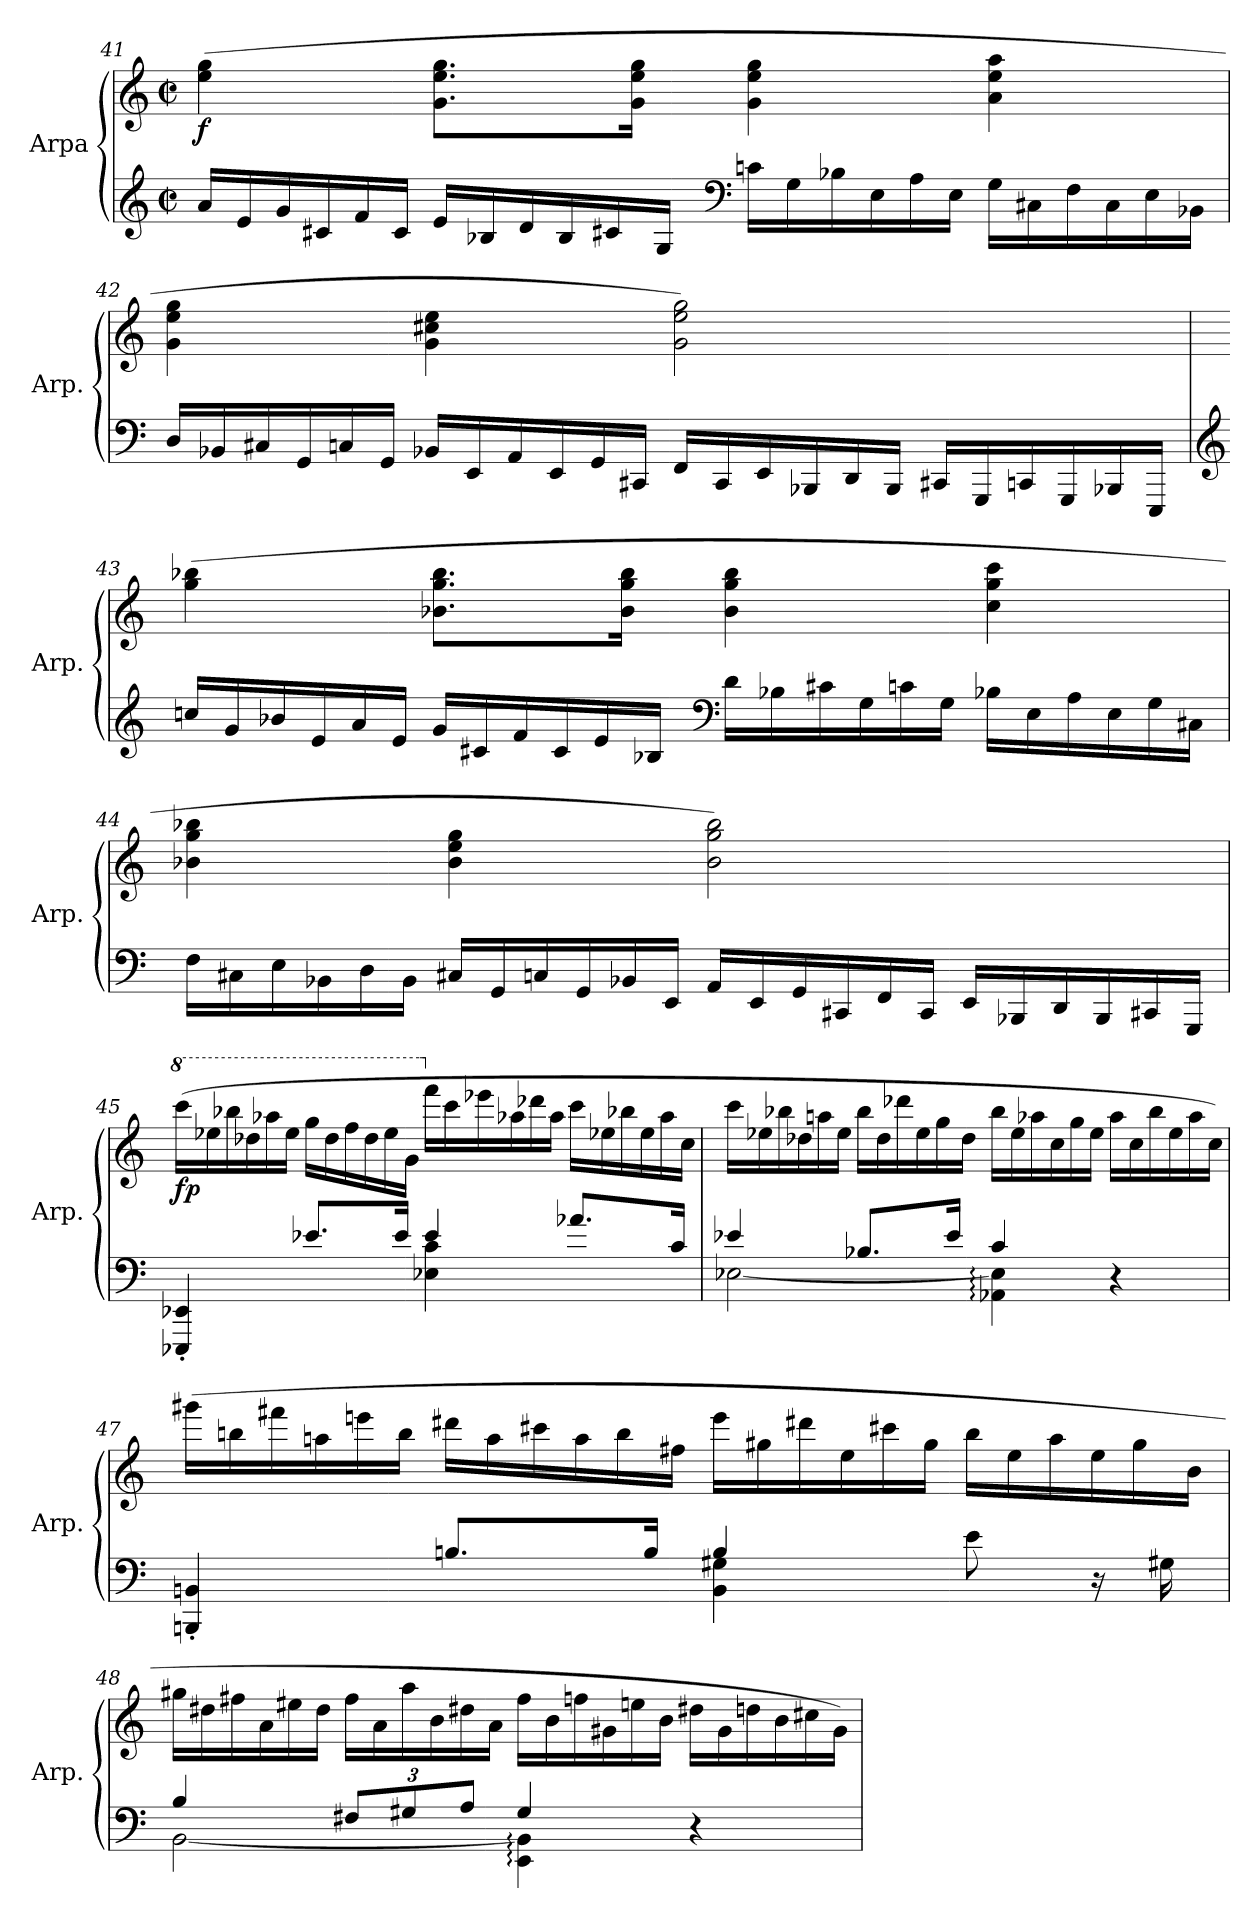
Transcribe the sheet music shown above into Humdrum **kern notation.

**kern	**kern	**dynam
*part1	*part1	*part1
*staff2	*staff1	*staff1/2
*I"Arpa	*	*
*I'Arp.	*	*
!!LO:LB:g=z
*clefG2	*clefG2	*
*k[]	*k[]	*
*M4/4	*M4/4	*
*met(c|)	*met(c|)	*
*Xtuplet	*	*
=41	=41	=41
!	!	!LO:DY:b
24a/LL	(>4ee\ 4gg\	f
24e/	.	.
24g/	.	.
24c#X/	.	.
24f/	.	.
24c#/JJ	.	.
24e/LL	8.g\ 8.ee\ 8.gg\L	.
24B-X/	.	.
24d/	.	.
24B-/	.	.
24c#X/	.	.
.	16g\ 16ee\ 16gg\Jk	.
24G/JJ	.	.
*clefF4	*	*
24cn\LL	4g\ 4ee\ 4gg\	.
24G\	.	.
24B-X\	.	.
24E\	.	.
24A\	.	.
24E\JJ	.	.
24G\LL	4a\ 4ee\ 4aa\	.
24C#X\	.	.
24F\	.	.
24C#\	.	.
24E\	.	.
24BB-X\JJ	.	.
!!LO:PB:g=z
=42	=42	=42
24D/LL	4g\ 4ee\ 4gg\	.
24BB-X/	.	.
24C#X/	.	.
24GG/	.	.
24Cn/	.	.
24GG/JJ	.	.
24BB-X/LL	4g\ 4cc#X\ 4ee\	.
24EE/	.	.
24AA/	.	.
24EE/	.	.
24GG/	.	.
24CC#X/JJ	.	.
24FF/LL	2g\ 2ee\ 2gg\)	.
24CC#/	.	.
24EE/	.	.
24BBB-X/	.	.
24DD/	.	.
24BBB-/JJ	.	.
24CC#X/LL	.	.
24GGG/	.	.
24CCn/	.	.
24GGG/	.	.
24BBB-X/	.	.
24EEE/JJ	.	.
!!LO:LB:g=z
=43	=43	=43
*clefG2	*	*
24ccn/LL	(>4gg\ 4bb-X\	.
24g/	.	.
24b-X/	.	.
24e/	.	.
24a/	.	.
24e/JJ	.	.
24g/LL	8.b-X\ 8.gg\ 8.bb-\L	.
24c#X/	.	.
24f/	.	.
24c#/	.	.
24e/	.	.
.	16b-\ 16gg\ 16bb-\Jk	.
24B-X/JJ	.	.
*clefF4	*	*
24d\LL	4b-\ 4gg\ 4bb-\	.
24B-X\	.	.
24c#X\	.	.
24G\	.	.
24cn\	.	.
24G\JJ	.	.
24B-X\LL	4cc\ 4gg\ 4ccc\	.
24E\	.	.
24A\	.	.
24E\	.	.
24G\	.	.
24C#X\JJ	.	.
!!LO:LB:g=z
=44	=44	=44
24F\LL	4b-X\ 4gg\ 4bb-X\	.
24C#X\	.	.
24E\	.	.
24BB-X\	.	.
24D\	.	.
24BB-\JJ	.	.
24C#X/LL	4b-\ 4ee\ 4gg\	.
24GG/	.	.
24Cn/	.	.
24GG/	.	.
24BB-X/	.	.
24EE/JJ	.	.
24AA/LL	2b-\ 2gg\ 2bb-\)	.
24EE/	.	.
24GG/	.	.
24CC#X/	.	.
24FF/	.	.
24CC#/JJ	.	.
24EE/LL	.	.
24BBB-X/	.	.
24DD/	.	.
24BBB-/	.	.
24CC#X/	.	.
24GGG/JJ	.	.
!!LO:LB:g=z
=45	=45	=45
*^	*	*
*	*	*8va	*
*	*	*Xtuplet	*
!	!	!	!LO:DY:b
4EEE-X/' 4EE-X/'	2ryy	(>24cccc\LL	fp
.	.	24eee-X\	.
.	.	24bbb-X\	.
.	.	24ddd-X\	.
.	.	24aaa-X\	.
.	.	24eee-\JJ	.
8.e-X/L	.	24ggg\LL	.
.	.	24ddd-\	.
.	.	24fff\	.
.	.	24ddd-\	.
.	.	24eee-\	.
16e-/Jk	.	.	.
.	.	24gg\JJ	.
*	*	*X8va	*
4e-/	4E-X\ 4c\	24fff\LL	.
.	.	24ccc\	.
.	.	24eee-X\	.
.	.	24aa-X\	.
.	.	24ddd-X\	.
.	.	24aa-\JJ	.
8.a-X/L	4ryy	24ccc\LL	.
.	.	24ee-X\	.
.	.	24bb-X\	.
.	.	24ee-\	.
.	.	24aa-\	.
16c/Jk	.	.	.
.	.	24cc\JJ	.
!!LO:LB:g=z
=46	=46	=46	=46
4e-X/	[2E-X\	24ccc\LL	.
.	.	24ee-X\	.
.	.	24bb-X\	.
.	.	24dd-X\	.
.	.	24aan\	.
.	.	24ee-\JJ	.
8.B-X/L	.	24bb-\LL	.
.	.	24dd-\	.
.	.	24ddd-X\	.
.	.	24ee-\	.
.	.	24gg\	.
16e-/Jk	.	.	.
.	.	24dd-\JJ	.
4c/	4AA-X\: 4E-\]:	24bb-\LL	.
.	.	24ee-\	.
.	.	24aa-X\	.
.	.	24cc\	.
.	.	24gg\	.
.	.	24ee-\JJ	.
4r	4ryy	24aa-\LL	.
.	.	24cc\	.
.	.	24bb-\	.
.	.	24ee-\	.
.	.	24aa-\	.
.	.	24cc\JJ)	.
!!LO:PB:g=z
=47	=47	=47	=47
4BBBn/' 4BBn/'	2ryy	(>24ggg#X\LL	.
.	.	24bbn\	.
.	.	24fff#X\	.
.	.	24aan\	.
.	.	24eeen\	.
.	.	24bb\JJ	.
8.Bn/L	.	24ddd#X\LL	.
.	.	24aa\	.
.	.	24ccc#X\	.
.	.	24aa\	.
.	.	24bb\	.
16B/Jk	.	.	.
.	.	24ff#X\JJ	.
4B/	4BB\ 4G#X\	24eee\LL	.
.	.	24gg#X\	.
.	.	24ddd#X\	.
.	.	24ee\	.
.	.	24ccc#X\	.
.	.	24gg#\JJ	.
8ryy	8e\	24bb\LL	.
.	.	24ee\	.
.	.	24aa\	.
16r	16ryy	24ee\	.
.	.	24gg#\	.
16ryy	16G#X\	.	.
.	.	24b\JJ	.
!!LO:LB:g=z
=48	=48	=48	=48
4B/	[2BB\	24gg#X\LL	.
.	.	24dd#X\	.
.	.	24ff#X\	.
.	.	24a\	.
.	.	24ee#X\	.
.	.	24dd#\JJ	.
*tuplet	*	*	*
*Xbrackettup	*	*	*
12F#X/L	.	24ff#\LL	.
.	.	24a\	.
12G#X/	.	24aa\	.
.	.	24b\	.
12A/J	.	24dd#X\	.
.	.	24a\JJ	.
4G#/	4EE\: 4BB\]:	24ff#\LL	.
.	.	24b\	.
.	.	24ffn\	.
.	.	24g#X\	.
.	.	24een\	.
.	.	24b\JJ	.
4r	4ryy	24dd#X\LL	.
.	.	24g#\	.
.	.	24ddn\	.
.	.	24b\	.
.	.	24cc#X\	.
.	.	24g#\JJ)	.
*v	*v	*	*
=	=	=
*-	*-	*-
